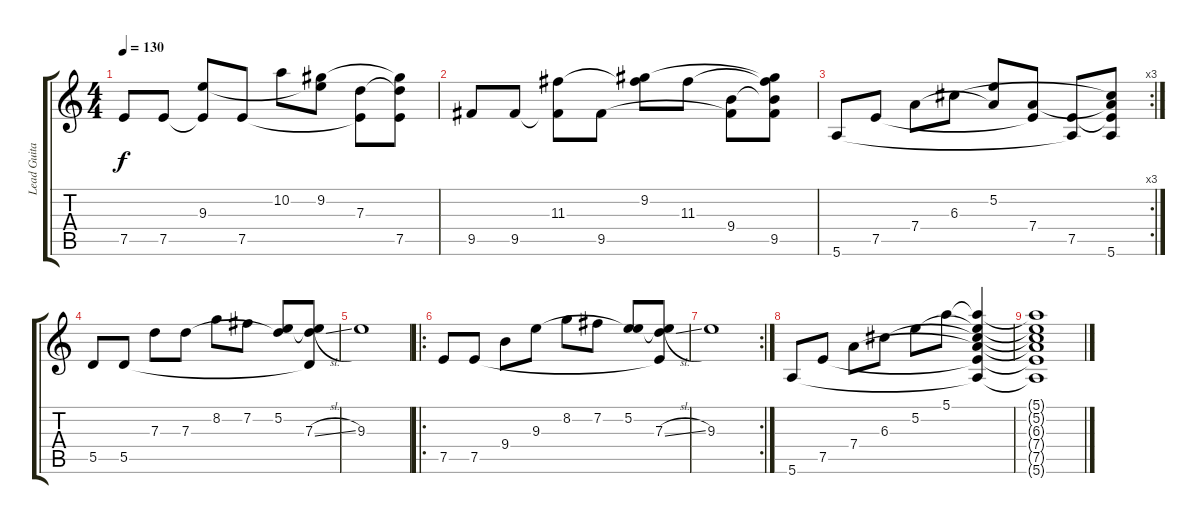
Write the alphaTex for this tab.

\track ("Lead Guitar" "Lead Guita") {instrument distortionguitar}
\staff {score tabs}
\tuning (E4 B3 G3 D3 A2 E2) {hide}
\ts (4 4)
\tempo 130
\clef g2
\ks c
7.5.8{dy f} 7.5.8 (9.3 7.5{t}).8 7.5.8 10.2.8 (9.2 9.3{t}).8 (7.3 7.5{t}).8 (9.2{t} 7.3{t} 7.5).8 |
9.5.8 9.5.8 (11.3 9.5{t}).8 9.5.8 (9.2 11.3{t}).8 11.3.8 (9.4 9.5{t}).8 (9.2{t} 11.3{t} 9.4{t} 9.5).8 |
\rc 3
5.6.8 7.5.8 7.4.8 6.3.8 (5.2 7.4{t}).8 (7.4 7.5{t}).8 (7.5 5.6{t}).8 (6.3{t} 7.4{t} 7.5{t} 5.6).8 |
5.5.8 5.5.8 7.3.8 7.3.8 8.2.8 7.2.8 (5.2 7.3{t}).8 (5.2{t} 7.3{sl} 5.5{t}).8 |
9.3.1 |
\ro
7.5.8 7.5.8 9.4.8 9.3.8 8.2.8 7.2.8 (5.2 9.3{t}).8 (5.2{t} 7.3{sl} 7.5{t}).8 |
\rc 2
9.3.1 |
5.6.8 7.5.8 7.4.8 6.3.8 5.2.8 5.1.8 (5.1{t} 5.2{t} 6.3{t} 7.4{t} 7.5{t} 5.6{t}).4 |
(5.1{t} 5.2{t} 6.3{t} 7.4{t} 7.5{t} 5.6{t}).1
